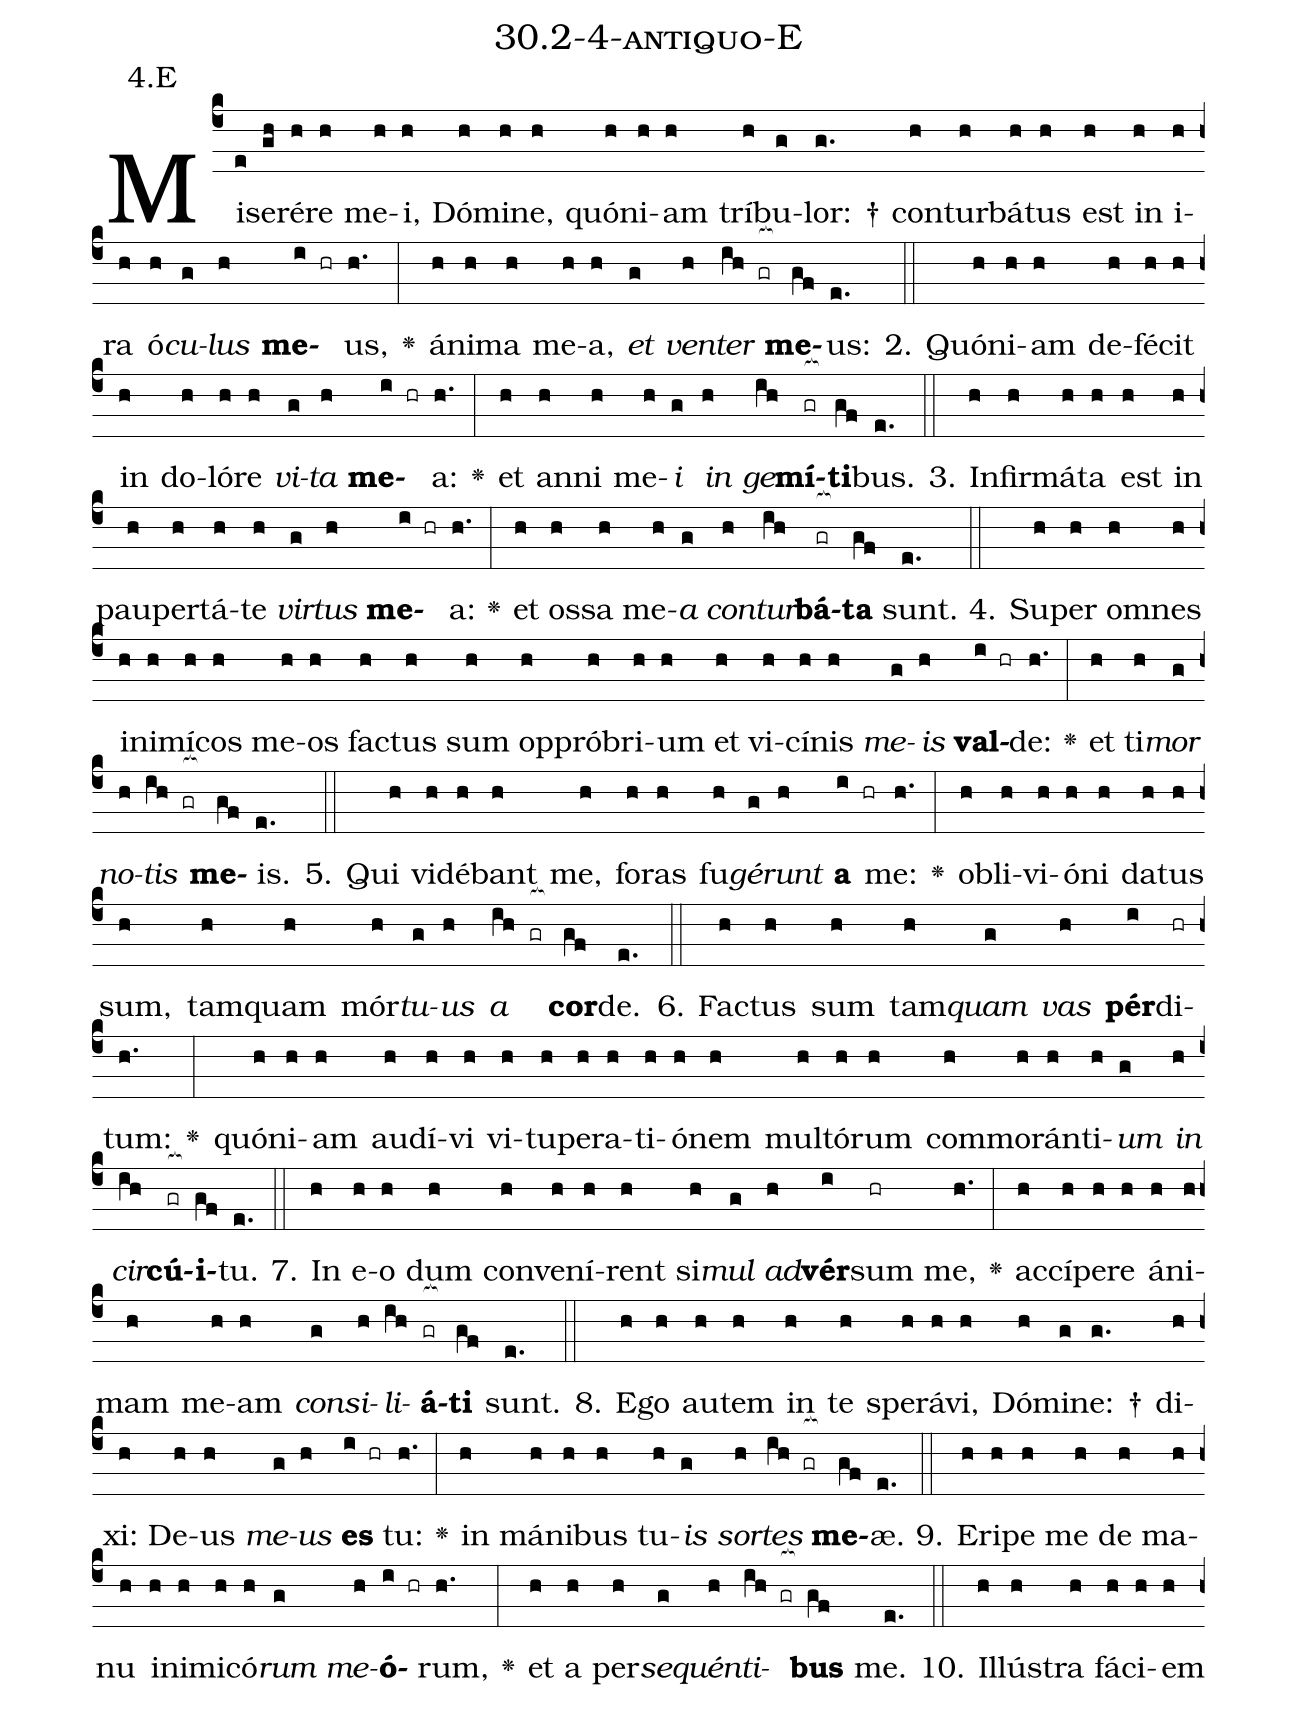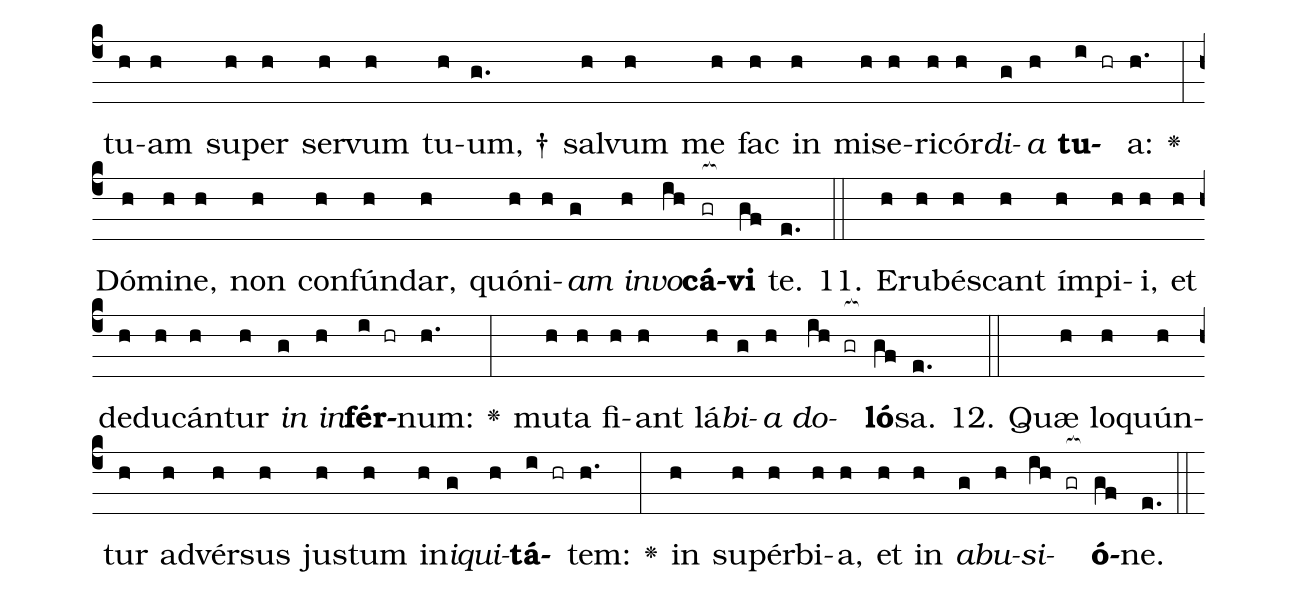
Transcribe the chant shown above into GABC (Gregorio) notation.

name: 30.2-4-antiquo-E;
annotation: 4.E;
%%
(c4)Mi(e)se(gh)ré(h)re(h) me(h)i,(h) Dó(h)mi(h)ne,(h) quón(h)i(h)am(h) trí(h)bu(g)lor: †(g.) con(h)tur(h)bá(h)tus(h) est(h) in(h) i(h)ra(h) ó(h)<i>cu</i>(g)<i>lus</i>(h) <b>me</b>(i hr)us,(h.) <v>\greheightstar</v>(:) á(h)ni(h)ma(h) me(h)a,(h) <i>et</i>(g) <i>ven</i>(h)<i>ter</i>(ih gr[ocb:1{]) <b>me</b>(gf[ocb:0}])us:(e.) (::)
2. Quón(h)i(h)am(h) de(h)fé(h)cit(h) in(h) do(h)ló(h)re(h) <i>vi</i>(g)<i>ta</i>(h) <b>me</b>(i hr)a:(h.) <v>\greheightstar</v>(:) et(h) an(h)ni(h) me(h)<i>i</i>(g) <i>in</i>(h) <i>ge</i>(ih)<b>mí</b>(gr[ocb:1{])<b>ti</b>(gf[ocb:0}])bus.(e.) (::)
3. In(h)fir(h)má(h)ta(h) est(h) in(h) pau(h)per(h)tá(h)te(h) <i>vir</i>(g)<i>tus</i>(h) <b>me</b>(i hr)a:(h.) <v>\greheightstar</v>(:) et(h) os(h)sa(h) me(h)<i>a</i>(g) <i>con</i>(h)<i>tur</i>(ih)<b>bá</b>(gr[ocb:1{])<b>ta</b>(gf[ocb:0}]) sunt.(e.) (::)
4. Su(h)per(h) om(h)nes(h) in(h)i(h)mí(h)cos(h) me(h)os(h) fac(h)tus(h) sum(h) op(h)pró(h)bri(h)um(h) et(h) vi(h)cí(h)nis(h) <i>me</i>(g)<i>is</i>(h) <b>val</b>(i hr)de:(h.) <v>\greheightstar</v>(:) et(h) ti(h)<i>mor</i>(g) <i>no</i>(h)<i>tis</i>(ih gr[ocb:1{]) <b>me</b>(gf[ocb:0}])is.(e.) (::)
5. Qui(h) vi(h)dé(h)bant(h) me,(h) fo(h)ras(h) fu(h)<i>gé</i>(g)<i>runt</i>(h) <b>a</b>(i hr) me:(h.) <v>\greheightstar</v>(:) ob(h)li(h)vi(h)ó(h)ni(h) da(h)tus(h) sum,(h) tam(h)quam(h) mór(h)<i>tu</i>(g)<i>us</i>(h) <i>a</i>(ih gr[ocb:1{]) <b>cor</b>(gf[ocb:0}])de.(e.) (::)
6. Fac(h)tus(h) sum(h) tam(h)<i>quam</i>(g) <i>vas</i>(h) <b>pér</b>(i)di(hr)tum:(h.) <v>\greheightstar</v>(:) quón(h)i(h)am(h) au(h)dí(h)vi(h) vi(h)tu(h)pe(h)ra(h)ti(h)ó(h)nem(h) mul(h)tó(h)rum(h) com(h)mo(h)rán(h)ti(h)<i>um</i>(g) <i>in</i>(h) <i>cir</i>(ih)<b>cú</b>(gr[ocb:1{])<b>i</b>(gf[ocb:0}])tu.(e.) (::)
7. In(h) e(h)o(h) dum(h) con(h)ve(h)ní(h)rent(h) si(h)<i>mul</i>(g) <i>ad</i>(h)<b>vér</b>(i)sum(hr) me,(h.) <v>\greheightstar</v>(:) ac(h)cí(h)pe(h)re(h) á(h)ni(h)mam(h) me(h)am(h) <i>con</i>(g)<i>si</i>(h)<i>li</i>(ih)<b>á</b>(gr[ocb:1{])<b>ti</b>(gf[ocb:0}]) sunt.(e.) (::)
8. E(h)go(h) au(h)tem(h) in(h) te(h) spe(h)rá(h)vi,(h) Dó(h)mi(g)ne: †(g.) di(h)xi:(h) De(h)us(h) <i>me</i>(g)<i>us</i>(h) <b>es</b>(i hr) tu:(h.) <v>\greheightstar</v>(:) in(h) má(h)ni(h)bus(h) tu(h)<i>is</i>(g) <i>sor</i>(h)<i>tes</i>(ih gr[ocb:1{]) <b>me</b>(gf[ocb:0}])æ.(e.) (::)
9. E(h)ri(h)pe(h) me(h) de(h) ma(h)nu(h) in(h)i(h)mi(h)có(h)<i>rum</i>(g) <i>me</i>(h)<b>ó</b>(i hr)rum,(h.) <v>\greheightstar</v>(:) et(h) a(h) per(h)<i>se</i>(g)<i>quén</i>(h)<i>ti</i>(ih gr[ocb:1{])<b>bus</b>(gf[ocb:0}]) me.(e.) (::)
10. Il(h)lús(h)tra(h) fá(h)ci(h)em(h) tu(h)am(h) su(h)per(h) ser(h)vum(h) tu(h)um, †(g.) sal(h)vum(h) me(h) fac(h) in(h) mi(h)se(h)ri(h)cór(h)<i>di</i>(g)<i>a</i>(h) <b>tu</b>(i hr)a:(h.) <v>\greheightstar</v>(:) Dó(h)mi(h)ne,(h) non(h) con(h)fún(h)dar,(h) quón(h)i(h)<i>am</i>(g) <i>in</i>(h)<i>vo</i>(ih)<b>cá</b>(gr[ocb:1{])<b>vi</b>(gf[ocb:0}]) te.(e.) (::)
11. E(h)ru(h)bés(h)cant(h) ím(h)pi(h)i,(h) et(h) de(h)du(h)cán(h)tur(h) <i>in</i>(g) <i>in</i>(h)<b>fér</b>(i hr)num:(h.) <v>\greheightstar</v>(:) mu(h)ta(h) fi(h)ant(h) lá(h)<i>bi</i>(g)<i>a</i>(h) <i>do</i>(ih gr[ocb:1{])<b>ló</b>(gf[ocb:0}])sa.(e.) (::)
12. Quæ(h) lo(h)quún(h)tur(h) ad(h)vér(h)sus(h) jus(h)tum(h) in(h)<i>i</i>(g)<i>qui</i>(h)<b>tá</b>(i hr)tem:(h.) <v>\greheightstar</v>(:) in(h) su(h)pér(h)bi(h)a,(h) et(h) in(h) <i>ab</i>(g)<i>u</i>(h)<i>si</i>(ih gr[ocb:1{])<b>ó</b>(gf[ocb:0}])ne.(e.) (::)
